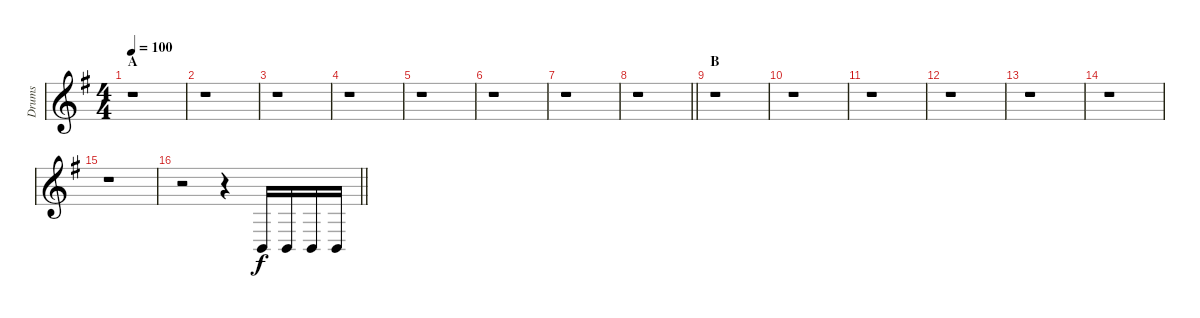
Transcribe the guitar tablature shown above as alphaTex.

\track ("Drums" "Drums") {instrument timpani}
\staff {score}
\tuning (E4 B3 G3 D3 A2 E2) {hide}
\ts (4 4)
\section ("" "A")
\tempo 100
\clef g2
\ks g
r.1{dy f instrument timpani} |
r.1 |
r.1 |
r.1 |
r.1 |
r.1 |
r.1 |
\barLineRight lightlight
r.1 |
\section ("" "B")
r.1 |
r.1 |
r.1 |
r.1 |
r.1 |
r.1 |
r.1 |
\barLineRight lightlight
r.2 r.4 2.5.16 2.5.16 2.5.16 2.5.16
